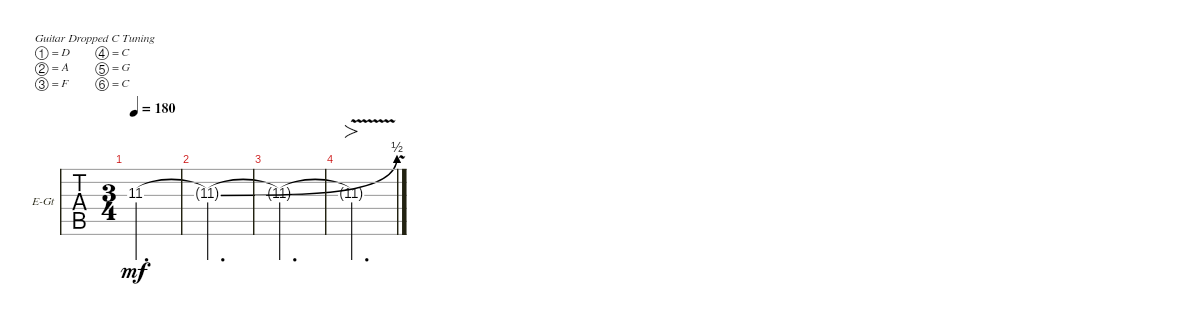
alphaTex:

\defaultSystemsLayout 4
\bracketExtendMode groupsimilarinstruments
\firstSystemTrackNameOrientation horizontal
\otherSystemsTrackNameOrientation horizontal
\track ("Solo Guitar" "E-Gt") {instrument distortionguitar}
\staff {tabs}
\tuning (D4 A3 F3 C3 G2 C2)
\ts (3 4)
\tempo 180
\clef g2
\ks c
11.3.2{d dy mf} |
11.3{be (bend 0 0 40.199999999999996 2) t}.2{d} |
11.3{t}.2{d} |
11.3{v t}.2{fo d}
